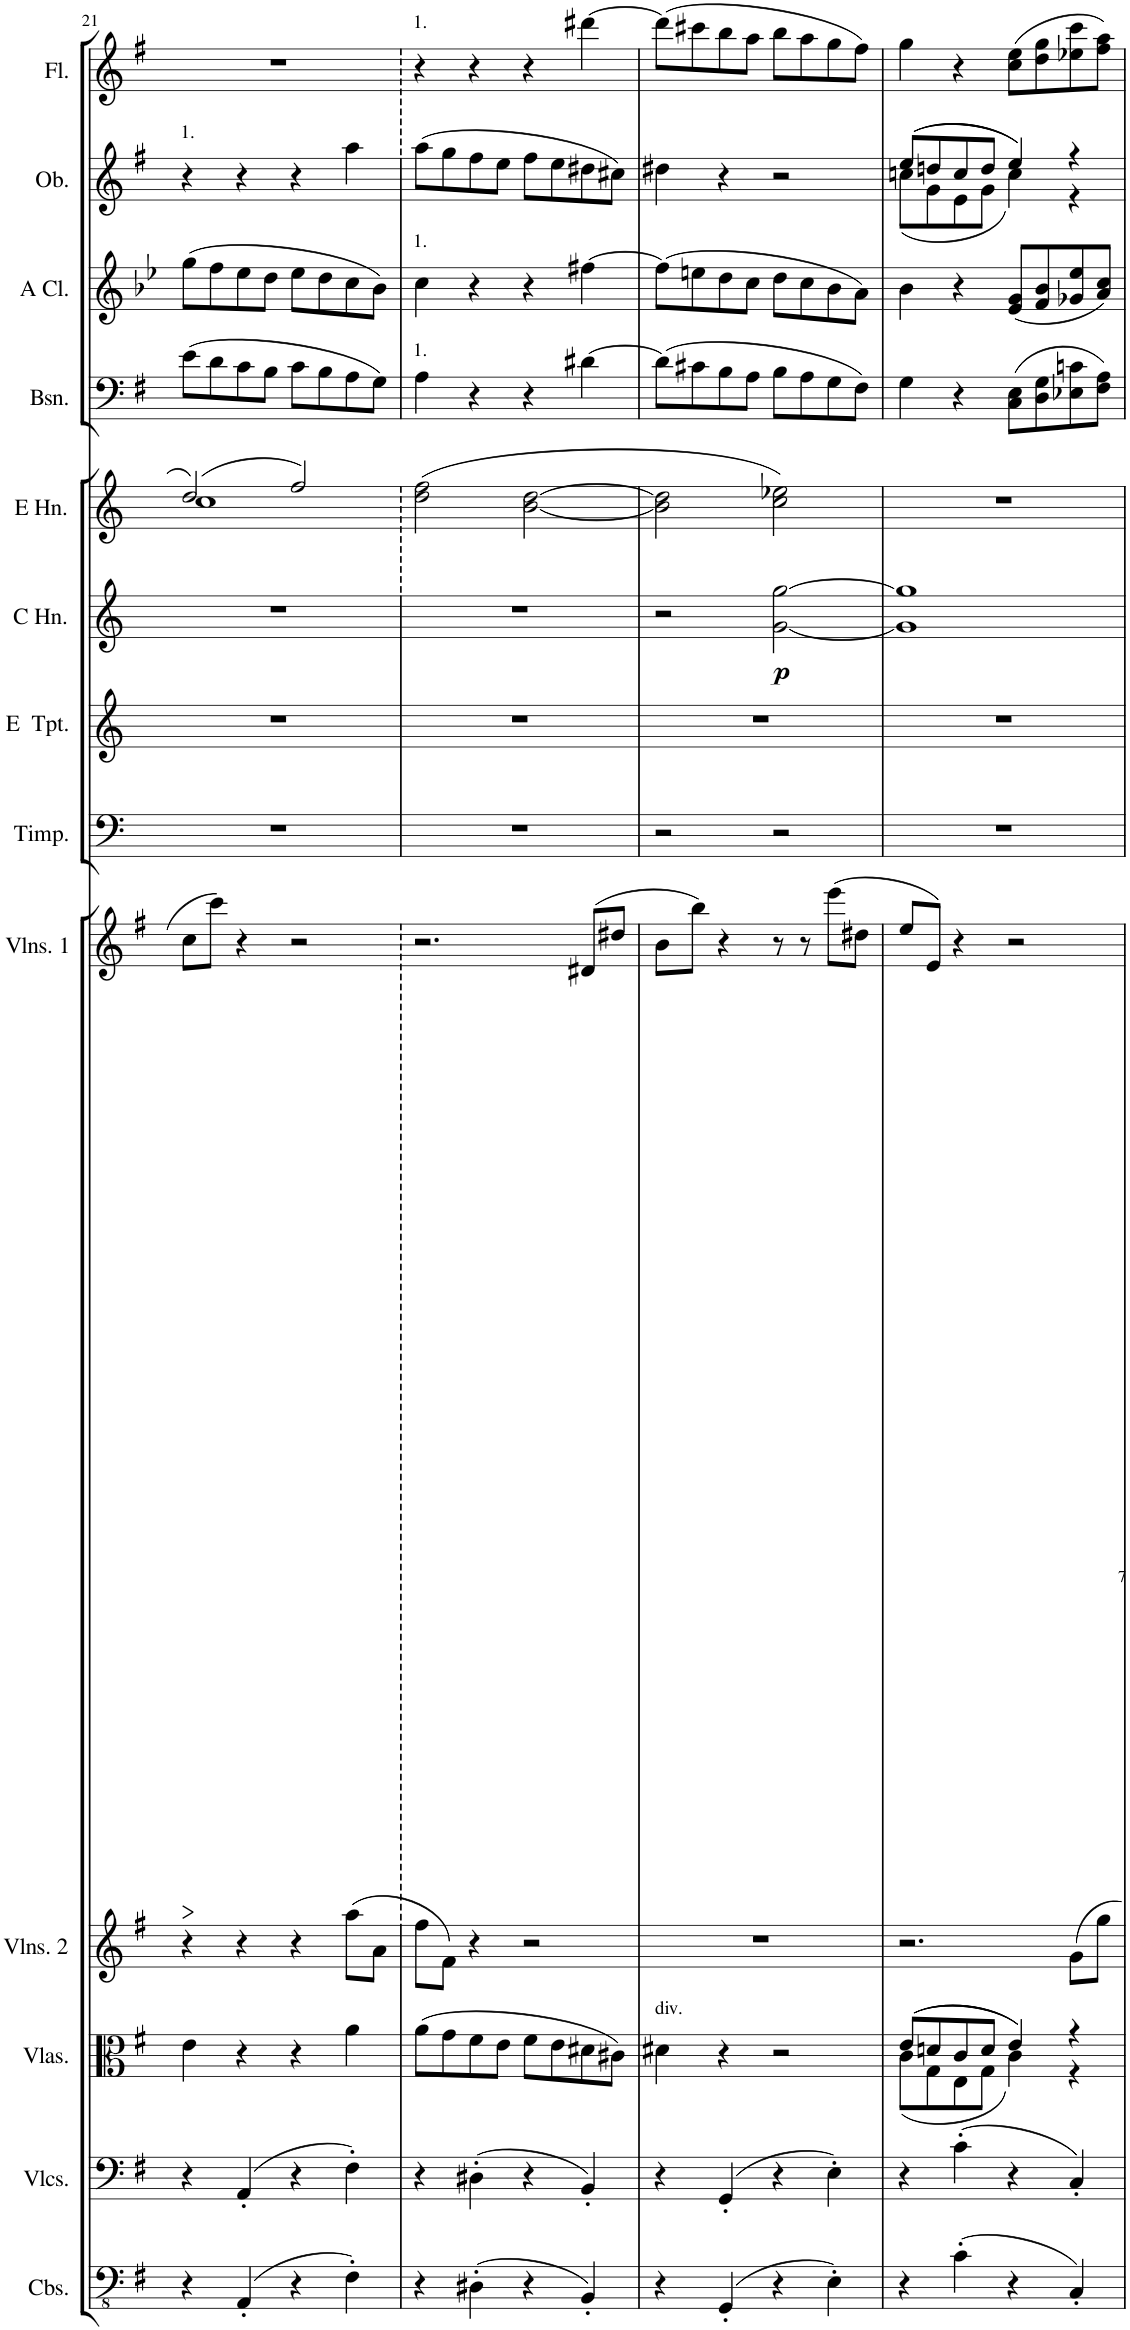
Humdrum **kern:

**kern	**kern	**kern	**kern	**kern	**kern	**kern	**kern	**dynam	**kern	**kern	**kern	**kern	**kern
*part13	*part12	*part11	*part10	*part9	*part8	*part7	*part6	*part6	*part5	*part4	*part3	*part2	*part1
*staff13	*staff12	*staff11	*staff10	*staff9	*staff8	*staff7	*staff6	*staff6	*staff5	*staff4	*staff3	*staff2	*staff1
*I"Contrabasses	*I"Violoncellos	*I"Violas	*I"Violins 2	*I"Violins 1	*I"Timpani in B and E	*I"Trumpet 1 2 in E	*I"Horn 3 4  in C	*	*I"Horn 1 2 in E	*I"Bassoon 1 2	*I"A Clarinet 1 2	*I"Oboe 1 2	*I"Flute 1 2
*I'Cbs.	*I'Vlcs.	*I'Vlas.	*I'Vlns. 2	*I'Vlns. 1	*I'Timp.	*	*	*	*	*I'Bsn.	*I'A Cl.	*I'Ob.	*I'Fl.
!!LO:PB:g=z
*clefFv4	*clefF4	*clefC3	*clefG2	*clefG2	*clefF4	*clefG2	*clefG2	*	*clefG2	*clefF4	*clefG2	*clefG2	*clefG2
*	*	*	*	*	*	*Trd-2c-4	*Trd4c7	*	*Trd5c8	*	*Trd2c3	*	*
*k[f#]	*k[f#]	*k[f#]	*k[f#]	*k[f#]	*k[]	*k[]	*k[]	*	*k[]	*k[f#]	*k[b-e-]	*k[f#]	*k[f#]
*M4/4	*M4/4	*M4/4	*M4/4	*M4/4	*M4/4	*M4/4	*M4/4	*	*M4/4	*M4/4	*M4/4	*M4/4	*M4/4
*met(c|)	*met(c|)	*met(c|)	*met(c|)	*met(c|)	*met(c|)	*met(c|)	*met(c|)	*	*met(c|)	*met(c|)	*met(c|)	*met(c|)	*met(c|)
=21	=21	=21	=21	=21	=21	=21	=21	=21	=21	=21	=21	=21	=21
*	*	*	*	*	*	*	*	*	*^	*	*	*	*
!	!	!	!	!	!	!	!	!	!	!	!	!	!LO:TX:a:t=1.	!
4r	4r	4e\	4r	8cc\L	1r	1r	1r	.	(2dd/	1cc	(8e\L	(8gg\L	4r	1r
.	.	.	.	8ccc\J	.	.	.	.	.	.	8d\	8ff\	.	.
(4AAA'/	(4AA'/	4r	4r	4r	.	.	.	.	.	.	8c\	8ee-\	4r	.
.	.	.	.	.	.	.	.	.	.	.	8B\J	8dd\J	.	.
4r	4r	4r	4r	2r	.	.	.	.	2ff/)	.	8c\L	8ee-\L	4r	.
.	.	.	.	.	.	.	.	.	.	.	8B\	8dd\	.	.
4FF#'\)	4F#'\)	4a\	(8aa\L	.	.	.	.	.	.	.	8A\	8cc\	4aa\	.
.	.	.	8a\J	.	.	.	.	.	.	.	8G\J)	8b-\J)	.	.
*	*	*	*	*	*	*	*	*	*v	*v	*	*	*	*
=22	=22	=22	=22	=22	=22	=22	=22	=22	=22	=22	=22	=22	=22
!	!	!	!	!	!	!	!	!	!	!	!	!	!LO:TX:a:t=1.
!	!	!	!	!	!	!	!	!	!	!	!LO:TX:a:t=1.	!	!
!	!	!	!	!	!	!	!	!	!	!LO:TX:a:t=1.	!	!	!
4r	4r	(8a\L	8ff#\L	2.r	1r	1r	1r	.	(2dd\ 2ff\	4A\	4cc\	(8aa\L	4r
.	.	8g\	8f#\J)	.	.	.	.	.	.	.	.	8gg\	.
(4DD#X'\	(4D#X'\	8f#\	4r	.	.	.	.	.	.	4r	4r	8ff#\	4r
.	.	8e\J	.	.	.	.	.	.	.	.	.	8ee\J	.
4r	4r	8f#\L	2r	.	.	.	.	.	[2b\ [2dd\	4r	4r	8ff#\L	4r
.	.	8e\	.	.	.	.	.	.	.	.	.	8ee\	.
4BBB'/)	4BB'/)	8d#X\	.	(8d#X/L	.	.	.	.	.	[4d#X\	[4ff#X\	8dd#X\	[4ddd#X\
.	.	8c#X\J)	.	8dd#X/J	.	.	.	.	.	.	.	8cc#X\J)	.
=23	=23	=23	=23	=23	=23	=23	=23	=23	=23	=23	=23	=23	=23
!	!	!LO:TX:a:t=div.	!	!	!	!	!	!	!	!	!	!	!
4r	4r	4d#X\	1r	8b\L	2r	1r	2r	.	2b\] 2dd\]	(8d#\L]	(8ff#\L]	4dd#X\	(8ddd#\L]
.	.	.	.	8bb\J)	.	.	.	.	.	8c#X\	8een\	.	8ccc#X\
(4GGG'/	(4GG'/	4r	.	4r	.	.	.	.	.	8B\	8dd\	4r	8bb\
.	.	.	.	.	.	.	.	.	.	8A\J	8cc\J	.	8aa\J
!	!	!	!	!	!	!	!	!LO:DY:b	!	!	!	!	!
4r	4r	2r	.	8r	2r	.	[2g\ [2gg\	p	2cc\ 2ee-X\)	8B\L	8dd\L	2r	8bb\L
.	.	.	.	8r	.	.	.	.	.	8A\	8cc\	.	8aa\
4EE'\)	4E'\)	.	.	(8eee\L	.	.	.	.	.	8G\	8b-\	.	8gg\
.	.	.	.	8dd#X\J	.	.	.	.	.	8F#\J)	8a\J)	.	8ff#\J)
=24	=24	=24	=24	=24	=24	=24	=24	=24	=24	=24	=24	=24	=24
*	*	*^	*	*	*	*	*	*	*	*	*	*^	*
4r	4r	((8e/L	(8c\L	2.r	8ee/L	1r	1r	1g] 1gg]	.	1r	4G\	4b-\	((8ee/L	(8ccn\L	4gg\
.	.	8dn/	8G\	.	8e/J)	.	.	.	.	.	.	.	8ddn/	8g\	.
(4C'\	(4c'\	8c/	8E\	.	4r	.	.	.	.	.	4r	4r	8cc/	8e\	4r
.	.	8d/J	8G\J	.	.	.	.	.	.	.	.	.	8dd/J	8g\J	.
4r	4r	4e/))	4c\)	.	2r	.	.	.	.	.	(8C\ 8E\L	(8e-/ 8g/L	4ee/))	4cc\)	(8cc\ 8ee\L
.	.	.	.	.	.	.	.	.	.	.	8D\ 8G\	8f/ 8b-/	.	.	8dd\ 8gg\
4CC'/)	4C'/)	4r	4r	8g\L	.	.	.	.	.	.	8E-X\ 8cn\	8g-X/ 8ee-/	4r	4r	8ee-X\ 8ccc\
.	.	.	.	8gg\J	.	.	.	.	.	.	8F#\ 8A\J)	8a/ 8cc/J)	.	.	8ff#\ 8aa\J)
*	*	*v	*v	*	*	*	*	*	*	*	*	*	*v	*v	*
=	=	=	=	=	=	=	=	=	=	=	=	=	=
*-	*-	*-	*-	*-	*-	*-	*-	*-	*-	*-	*-	*-	*-
